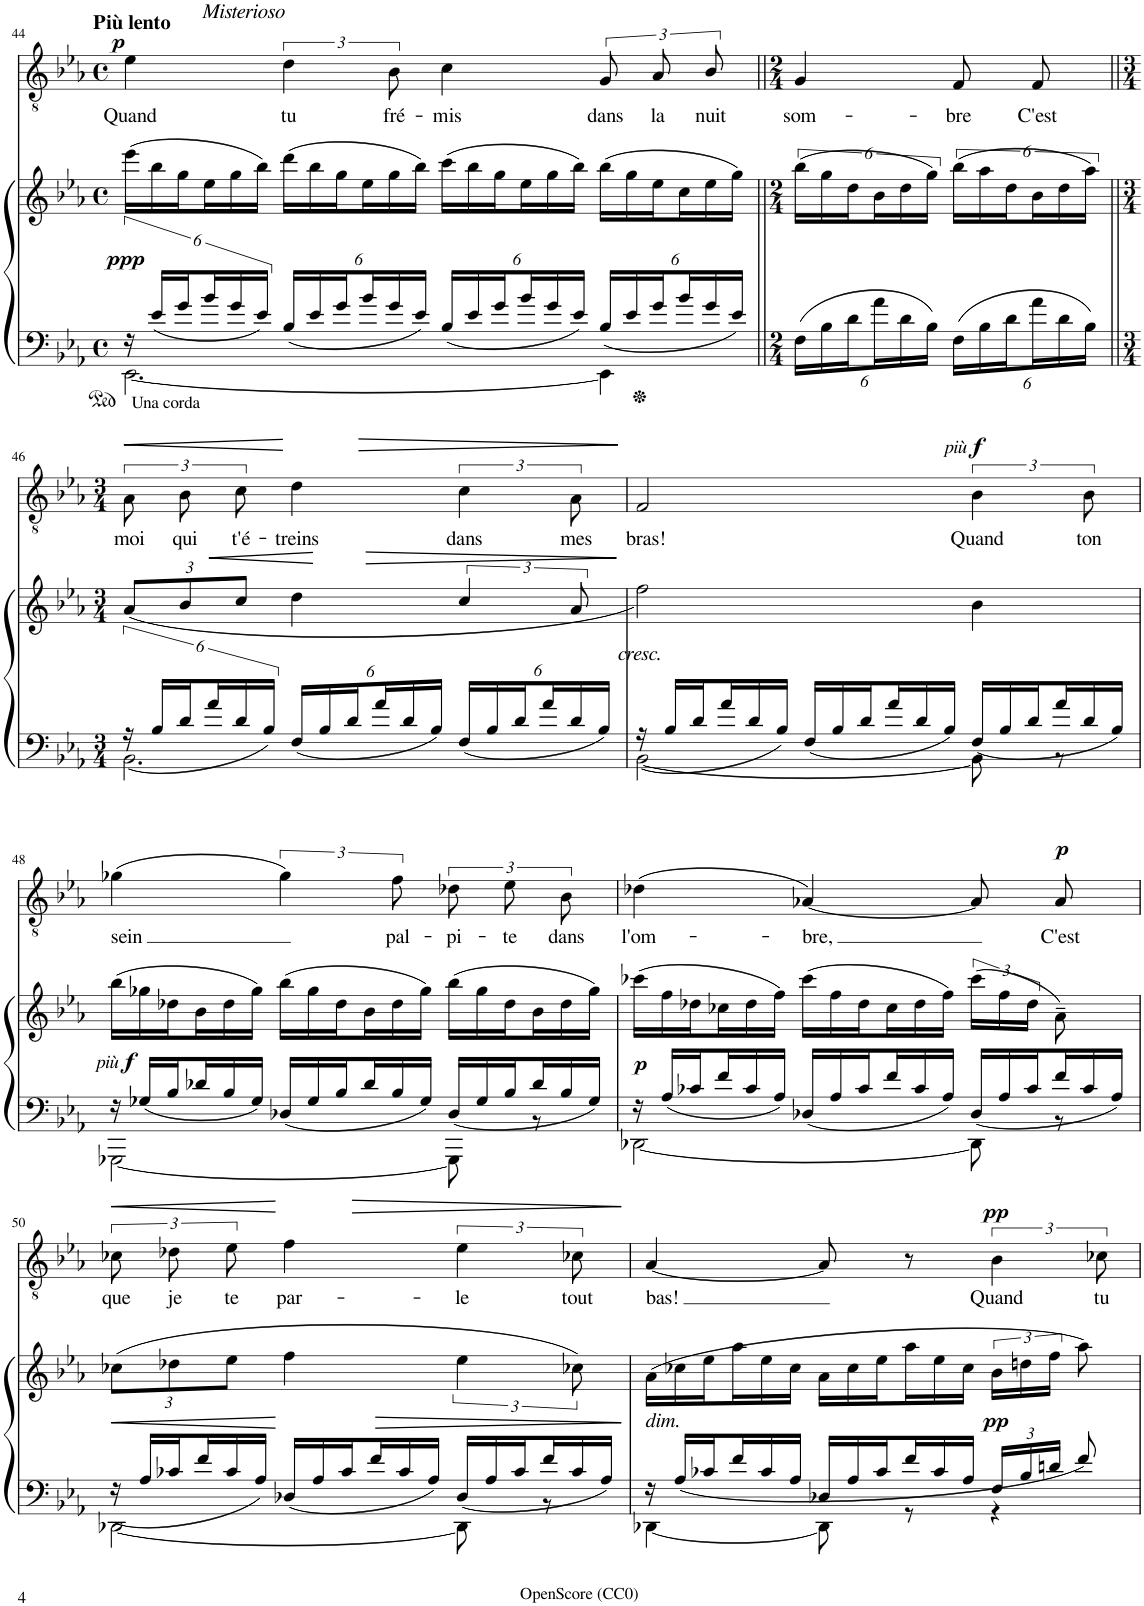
**kern	**kern	**dynam	**kern	**text	**dynam
*part2	*part2	*part2	*part1	*part1	*part1
*staff3	*staff2	*staff2/3	*staff1	*staff1	*staff1
*I"Piano	*	*	*I"Chant Voice	*	*
*I'Pno	*	*	*	*	*
!!LO:PB:g=z
*clefF4	*clefG2	*	*clefGv2	*	*
*k[b-e-a-]	*k[b-e-a-]	*	*k[b-e-a-]	*	*
*M4/4	*M4/4	*	*M4/4	*	*
*met(c)	*met(c)	*	*met(c)	*	*
=44	=44	=44	=44	=44	=44
*^	*	*	*	*	*
!	!	!	!	!LO:TX:a:i:t=Misterioso	!	!
!	!	!	!	!LO:TX:a:B:t=Più lento	!	!
!LO:TX:b:t=Una corda	!	!	!	!	!	!
!	!	!	!LO:DY:b	!	!LO:LY:b	!LO:DY:a
24r	[2.EE-\	(24eee-\LL	ppp	4e-\	Quand	p
24e-/LL	.	24bb-\	.	.	.	.
24g/J	.	24gg\J	.	.	.	.
24b-/L	.	24ee-\L	.	.	.	.
24g/	.	24gg\	.	.	.	.
24e-/JJ	.	24bb-\JJ)	.	.	.	.
*Xbrackettup	*	*	*	*	*	*
!	!	!	!	!	!LO:LY:b	!
24B-/LL	.	(24ddd\LL	.	6d\	tu	.
24e-/	.	24bb-\	.	.	.	.
24g/J	.	24gg\J	.	.	.	.
24b-/L	.	24ee-\L	.	.	.	.
!	!	!	!	!	!LO:LY:b	!
24g/	.	24gg\	.	12B-\	fré-	.
24e-/JJ	.	24bb-\JJ)	.	.	.	.
!	!	!	!	!	!LO:LY:b	!
24B-/LL	.	(24ccc\LL	.	4c\	-mis	.
24e-/	.	24bb-\	.	.	.	.
24g/J	.	24gg\J	.	.	.	.
24b-/L	.	24ee-\L	.	.	.	.
24g/	.	24gg\	.	.	.	.
24e-/JJ	.	24bb-\JJ)	.	.	.	.
!	!	!	!	!	!LO:LY:b	!
24B-/LL	4EE-\]	(24bb-\LL	.	12G/L	dans	.
24e-/	.	24gg\	.	.	.	.
!	!	!	!	!	!LO:LY:b	!
24g/J	.	24ee-\J	.	12A-/	la	.
24b-/L	.	24cc\L	.	.	.	.
!	!	!	!	!	!LO:LY:b	!
24g/	.	24ee-\	.	12B-/J	nuit	.
24e-/JJ	.	24gg\JJ)	.	.	.	.
*v	*v	*	*	*	*	*
=45||	=45||	=45||	=45||	=45||	=45||
*M2/4	*M2/4	*	*M2/4	*	*
!	!	!	!	!LO:LY:b	!
24F\LL	(24bb-\LL	.	4G/	som-	.
24B-\	24gg\	.	.	.	.
24d\J	24dd\J	.	.	.	.
24a-\L	24b-\L	.	.	.	.
24d\	24dd\	.	.	.	.
24B-\JJ	24gg\JJ)	.	.	.	.
!	!	!	!	!LO:LY:b	!
24F\LL	(24bb-\LL	.	8F/L	-bre	.
24B-\	24aa-\	.	.	.	.
24d\J	24dd\J	.	.	.	.
!	!	!	!	!LO:LY:b	!
24a-\L	24b-\L	.	8F/J	C'est	.
24d\	24dd\	.	.	.	.
24B-\JJ	24aa-\JJ)	.	.	.	.
!!LO:LB:g=z
=46||	=46||	=46||	=46||	=46||	=46||
*M3/4	*M3/4	*	*M3/4	*	*
*brackettup	*Xbrackettup	*	*	*	*
*^	*	*	*	*	*
!	!	!	!	!	!LO:LY:b	!LO:HP:b
24r	2.BB-\	(<12a-/L	.	12A-\L	moi	<
24B-/LL	.	.	.	.	.	.
!	!	!	!LO:HP:b	!	!LO:LY:b	!
24d/J	.	12b-/	<	12B-\	qui	.
24a-/L	.	.	.	.	.	.
!	!	!	!	!	!LO:LY:b	!
24d/	.	12cc/J	.	12c\J	t'é-	.
24B-/JJ	.	.	.	.	.	.
*Xbrackettup	*	*	*	*	*	*
!	!	!	!LO:HP:n=1:b	!	!LO:LY:b	!LO:HP:n=1:b
24F/LL	.	4dd\	[ >	4d\	-treins	[ >
24B-/	.	.	.	.	.	.
24d/J	.	.	.	.	.	.
24a-/L	.	.	.	.	.	.
24d/	.	.	.	.	.	.
24B-/JJ	.	.	.	.	.	.
*	*	*brackettup	*	*	*	*
!	!	!	!	!	!LO:LY:b	!
24F/LL	.	6cc/	.	6c\	dans	.
24B-/	.	.	.	.	.	.
24d/J	.	.	.	.	.	.
24a-/L	.	.	.	.	.	.
!	!	!	!	!	!LO:LY:b	!
24d/	.	12a-/	.	12A-\	mes	.
24B-/JJ	.	.	.	.	.	.
*v	*v	*	*	*	*	*
.	.	]	.	.	]
=47	=47	=47	=47	=47	=47
*^	*	*	*	*	*
!	!	!LO:TX:b:i:t=cresc.	!	!	!	!
!	!	!	!	!	!LO:LY:b	!
24r	[2BB-\	2ff\)	.	2F/	bras!	.
24B-/LL	.	.	.	.	.	.
24d/J	.	.	.	.	.	.
24a-/L	.	.	.	.	.	.
24d/	.	.	.	.	.	.
24B-/JJ	.	.	.	.	.	.
*brackettup	*	*	*	*	*	*
24F/LL	.	.	.	.	.	.
24B-/	.	.	.	.	.	.
24d/J	.	.	.	.	.	.
24a-/L	.	.	.	.	.	.
24d/	.	.	.	.	.	.
24B-/JJ	.	.	.	.	.	.
!	!	!	!	!	!LO:LY:b	!LO:DY:a
!	!	!	!	!	!	!LO:DY:n=1:a
24F/LL	8BB-\]	4b-\	.	6B-\	Quand	other-dynamics f
24B-/	.	.	.	.	.	.
24d/J	.	.	.	.	.	.
24a-/L	8r	.	.	.	.	.
!	!	!	!	!	!LO:LY:b	!
24d/	.	.	.	12B-\	ton	.
24B-/JJ	.	.	.	.	.	.
!!LO:LB:g=z
=48	=48	=48	=48	=48	=48	=48
!	!	!	!LO:DY:b	!	!LO:LY:b	!
!	!	!	!LO:DY:n=1:b	!	!	!
24r	[2GGG-X\	(24bb-\LL	other-dynamics f	(4g-X\	sein	.
24G-X/LL	.	24gg-X\	.	.	.	.
24B-/J	.	24dd-X\J	.	.	.	.
24d-X/L	.	24b-\L	.	.	.	.
24B-/	.	24dd-\	.	.	.	.
24G-/JJ	.	24gg-\JJ)	.	.	.	.
24D-X/LL	.	(24bb-\LL	.	6g-\)	.	.
24G-/	.	24gg-\	.	.	.	.
24B-/J	.	24dd-\J	.	.	.	.
24d-/L	.	24b-\L	.	.	.	.
!	!	!	!	!	!LO:LY:b	!
24B-/	.	24dd-\	.	12f\	pal-	.
24G-/JJ	.	24gg-\JJ)	.	.	.	.
!	!	!	!	!	!LO:LY:b	!
24D-/LL	8GGG-\]	(24bb-\LL	.	12d-X\L	-pi-	.
24G-/	.	24gg-\	.	.	.	.
!	!	!	!	!	!LO:LY:b	!
24B-/J	.	24dd-\J	.	12e-\	-te	.
24d-/L	8r	24b-\L	.	.	.	.
!	!	!	!	!	!LO:LY:b	!
24B-/	.	24dd-\	.	12B-\J	dans	.
24G-/JJ	.	24gg-\JJ)	.	.	.	.
=49	=49	=49	=49	=49	=49	=49
!	!	!	!LO:DY:b	!	!LO:LY:b	!
24r	[2DD-X\	(24ccc-X\LL	p	(4d-X\	l'om-	.
24A-/LL	.	24ff\	.	.	.	.
24c-X/J	.	24dd-X\J	.	.	.	.
24f/L	.	24cc-X\L	.	.	.	.
24c-/	.	24dd-\	.	.	.	.
24A-/JJ	.	24ff\JJ)	.	.	.	.
!	!	!	!	!	!LO:LY:b	!
24D-X/LL	.	(24ccc-\LL	.	[4A-X/)	-bre,	.
24A-/	.	24ff\	.	.	.	.
24c-/J	.	24dd-\J	.	.	.	.
24f/L	.	24cc-\L	.	.	.	.
24c-/	.	24dd-\	.	.	.	.
24A-/JJ	.	24ff\JJ)	.	.	.	.
24D-/LL	8DD-\]	(24ccc-\LL	.	8A-/L]	.	.
24A-/	.	24ff\	.	.	.	.
24c-/J	.	24dd-\JJ	.	.	.	.
!	!	!	!	!	!LO:LY:b	!LO:DY:a
24f/L	8r	8a-~\)	.	8A-/J	C'est	p
24c-/	.	.	.	.	.	.
24A-/JJ	.	.	.	.	.	.
!!LO:LB:g=z
=50	=50	=50	=50	=50	=50	=50
*	*	*Xbrackettup	*	*	*	*
!	!	!	!LO:HP:b	!	!LO:LY:b	!LO:HP:b
24r	[2DD-X\	(12cc-X\L	<	12c-X\L	que	<
24A-/LL	.	.	.	.	.	.
!	!	!	!	!	!LO:LY:b	!
24c-X/J	.	12dd-X\	.	12d-X\	je	.
24f/L	.	.	.	.	.	.
!	!	!	!	!	!LO:LY:b	!
24c-/	.	12ee-\J	.	12e-\J	te	.
24A-/JJ	.	.	.	.	.	.
!	!	!	!LO:HP:n=1:b	!	!LO:LY:b	!LO:HP:n=1:b
24D-X/LL	.	4ff\	[ >	4f\	par-	[ >
24A-/	.	.	.	.	.	.
24c-/J	.	.	.	.	.	.
24f/L	.	.	.	.	.	.
24c-/	.	.	.	.	.	.
24A-/JJ	.	.	.	.	.	.
*	*	*brackettup	*	*	*	*
!	!	!	!	!	!LO:LY:b	!
24D-/LL	8DD-\]	6ee-\	.	6e-\	-le	.
24A-/	.	.	.	.	.	.
24c-/J	.	.	.	.	.	.
24f/L	8r	.	.	.	.	.
!	!	!	!	!	!LO:LY:b	!
24c-/	.	12cc-X\)	.	12c-X\	tout	.
24A-/JJ	.	.	.	.	.	.
*v	*v	*	*	*	*	*
.	.	]	.	.	]
=51	=51	=51	=51	=51	=51
*^	*	*	*	*	*
!	!	!LO:TX:b:i:t=dim.	!	!	!	!
!	!	!	!	!	!LO:LY:b	!
24r	[4DD-X\	(24a-\LL	.	[4A-/	bas!	.
24A-/LL	.	24cc-X\	.	.	.	.
24c-X/J	.	24ee-\J	.	.	.	.
24f/L	.	24aa-\L	.	.	.	.
24c-/	.	24ee-\	.	.	.	.
24A-/JJ	.	24cc-\JJ	.	.	.	.
24D-X/LL	8DD-\]	24a-\LL	.	8A-/]	.	.
24A-/	.	24cc-\	.	.	.	.
24c-/J	.	24ee-\J	.	.	.	.
24f/L	8r	24aa-\L	.	8r	.	.
24c-/	.	24ee-\	.	.	.	.
24A-/JJ	.	24cc-\JJ	.	.	.	.
*Xbrackettup	*	*	*	*	*	*
!	!	!	!LO:DY:b	!	!LO:LY:b	!LO:DY:a
24F/LL	4r	24b-\LL	pp	6B-\	Quand	pp
24B-/	.	24ddn\	.	.	.	.
24dn/JJ	.	24ff\JJ	.	.	.	.
8f/	.	8aa-\)	.	.	.	.
!	!	!	!	!	!LO:LY:b	!
.	.	.	.	12c-X\	tu	.
*v	*v	*	*	*	*	*
=	=	=	=	=	=
*-	*-	*-	*-	*-	*-
